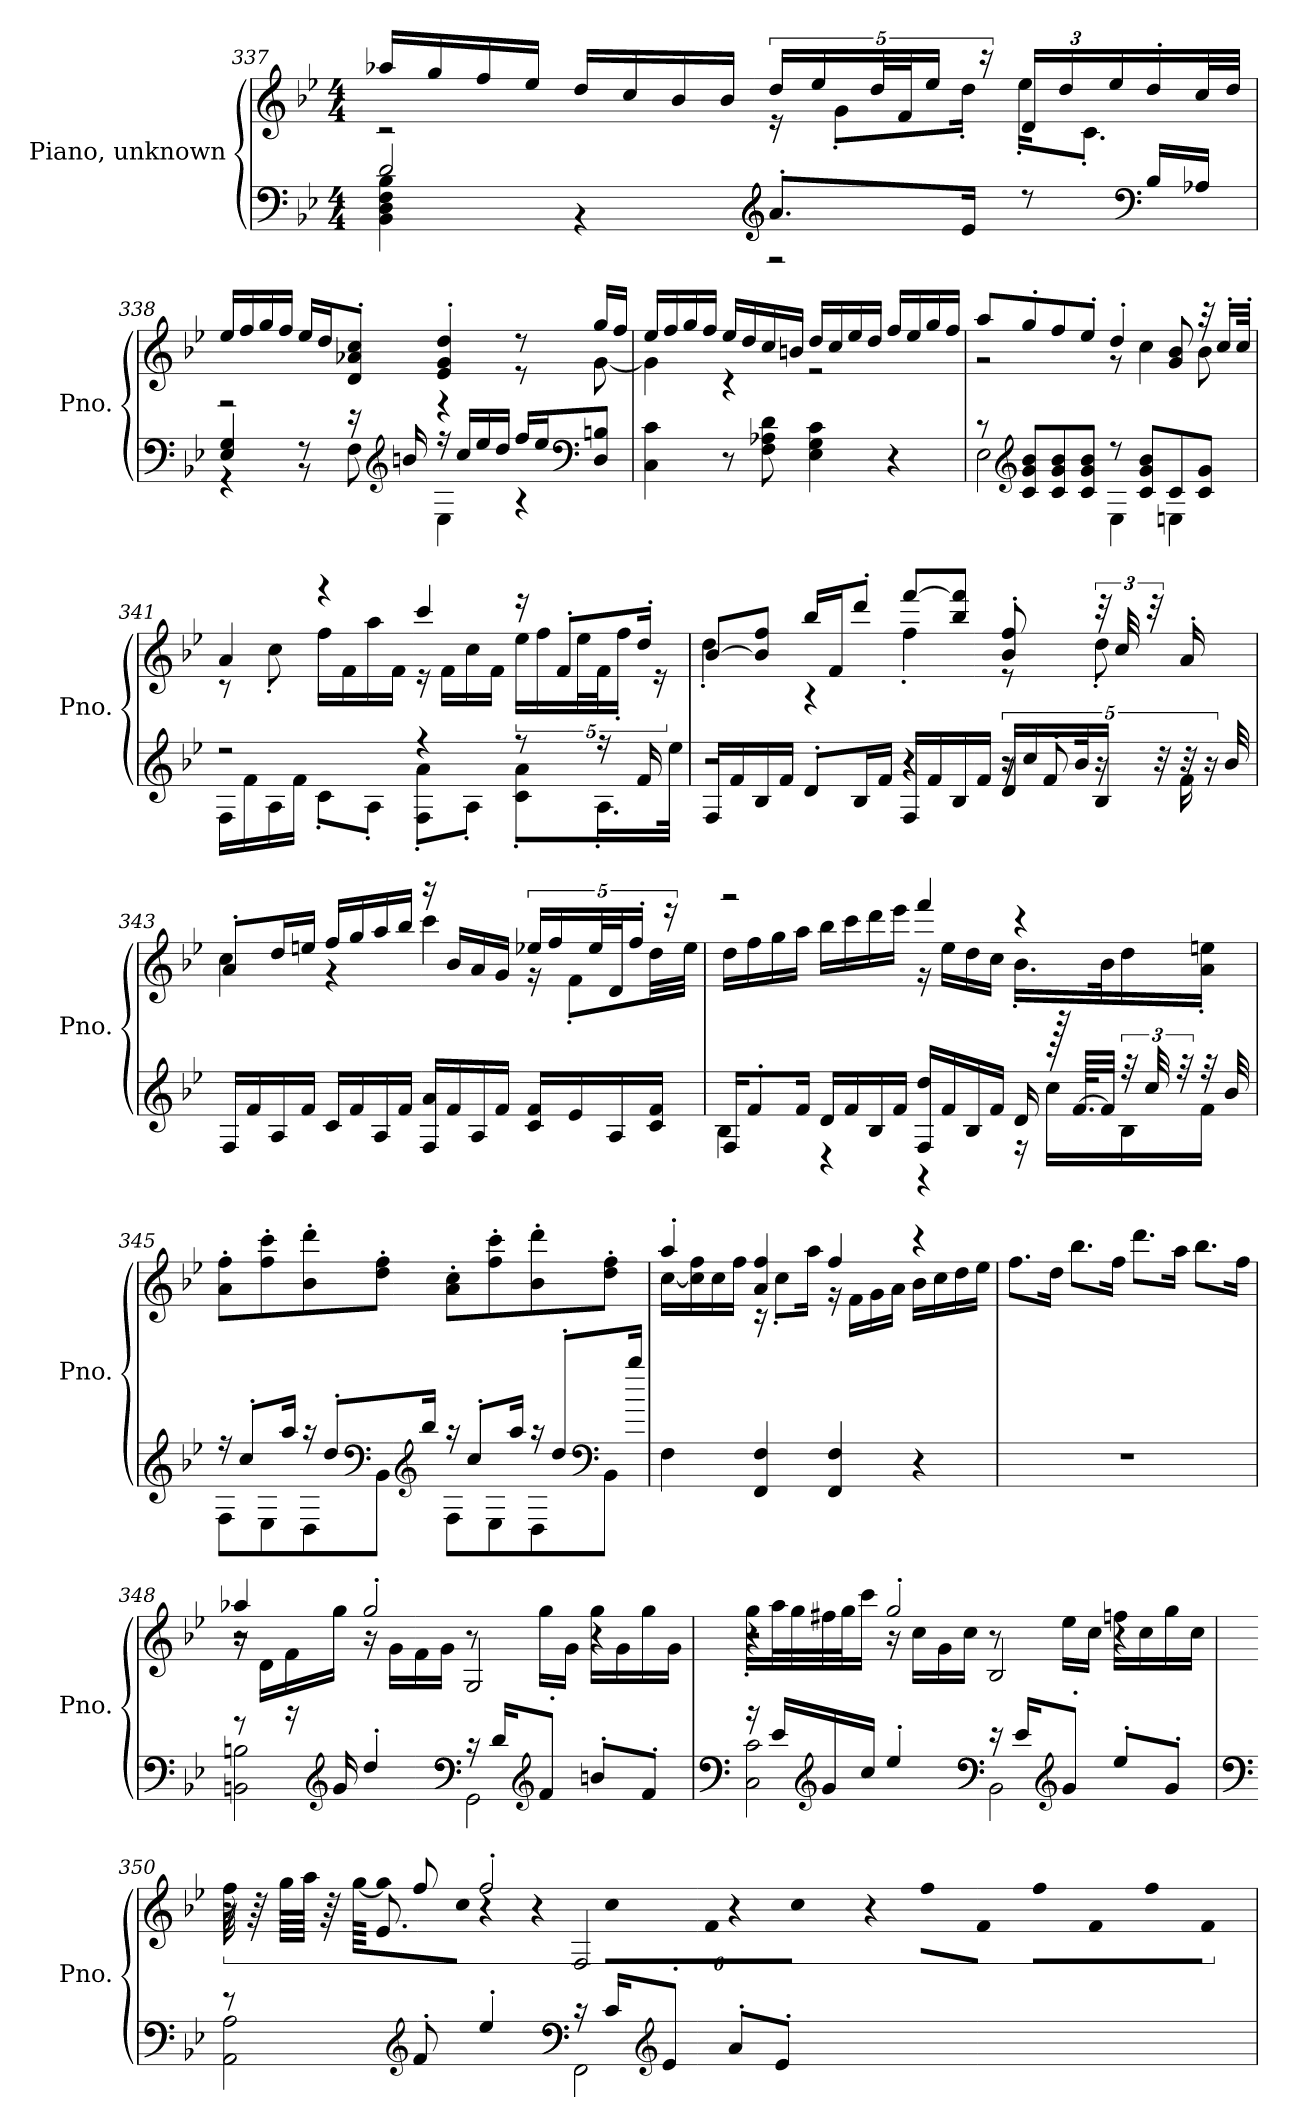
**kern	**kern
*part1	*part1
*staff2	*staff1
*I"Piano, unknown	*
*I'Pno.	*
!!LO:PB:g=z
*clefF4	*clefG2
*k[b-e-]	*k[b-e-]
*M4/4	*M4/4
=337	=337
*^	*^
2d/	4BB-\ 4D\ 4F\ 4B-\	16aa-X/LL	2r
.	.	16gg/	.
.	.	16ff/	.
.	.	16ee-/JJ	.
.	4r	16dd/LL	.
.	.	16cc/	.
.	.	16b-/	.
.	.	16b-/JJ	.
*clefG2	*	*	*
8.a'/L	2r	20dd/LL	16r
.	.	20ee-/	.
.	.	.	8g'\L
.	.	40dd/L	.
.	.	40f/J	.
.	.	20ee-/JJ	.
16e-/Jk	.	.	16dd'\Jk
.	.	20r	.
*	*	*Xbrackettup	*
8r	.	24d/LL	16ee-'\KL
.	.	24dd/	.
.	.	.	8.c'\J
.	.	24ee-/	.
*clefF4	*	*	*
16B-/LL	.	16dd'/	.
16A-X/JJ	.	32cc/L	.
.	.	32dd/JJJ	.
!!LO:LB:g=z	!!
=338	=338	=338	=338
4E-/ 4G/	4r	16ee-/LL	2r
.	.	16ff/	.
.	.	16gg/	.
.	.	16ff/JJ	.
8r	8r	16ee-/LL	.
.	.	16dd/J	.
16r	8F\	8d/' 8a-X/' 8cc/'J	.
*clefG2	*	*	*
16bn/	.	.	.
16r	4E-\	4e-/' 4g/' 4dd/'	4r
16cc/LL	.	.	.
16ee-/	.	.	.
16dd/JJ	.	.	.
16ff/LL	4r	8r	8r
16ee-/J	.	.	.
*clefF4	*	*	*
8D/ 8Bn/J	.	16gg/LL	[8g\
.	.	16ff/JJ	.
*v	*v	*	*
=339	=339	=339
4C\ 4c\	16ee-/LL	4g\]
.	16ff/	.
.	16gg/	.
.	16ff/JJ	.
8r	16ee-/LL	4r
.	16dd/	.
8F\ 8A-X\ 8d\	16cc/	.
.	16bn/JJ	.
4E-\ 4G\ 4c\	16dd/LL	2r
.	16cc/	.
.	16ee-/	.
.	16dd/JJ	.
4r	16ff/LL	.
.	16ee-/	.
.	16gg/	.
.	16ff/JJ	.
!!LO:LB:g=z	!!
=340	=340	=340
*^	*	*
8r	2E-\	8aa/L	2r
*clefG2	*	*	*
8c/ 8g/ 8b-/L	.	8gg'/	.
8c/ 8g/ 8b-/	.	8ff/	.
8c/ 8g/ 8b-/J	.	8ee-'/J	.
8r	4E-\	4dd'/	8r
8c/ 8g/ 8b-/L	.	.	4cc\
8c/	4En\	8g/ 8b-/	.
8c/ 8g/J	.	32r	8b-\
.	.	16cc'/LL	.
.	.	32cc'/JJk	.
=341	=341	=341	=341
2r	16F\LL	4a/	8r
.	16f\	.	.
.	16A\	.	8cc'\
.	16f\JJ	.	.
.	8c'\L	4r	16ff\LL
.	.	.	16f\
.	8A'\J	.	16aa\
.	.	.	16f\JJ
4r	8F\' 8a\'L	4ccc/	16r
.	.	.	16f\LL
.	8A'\J	.	16cc\
.	.	.	16f\JJ
*	*	*	*brackettup
8r	8c\' 8a\'L	16r	20ee-\LL
.	.	.	20ff\
.	.	8f'/L	.
.	.	.	40ee-\L
16r	16.A'\L	.	40f\J
.	.	.	20ff'\JJ
16f/	.	16dd'/Jk	.
.	.	.	20r
.	32ee-\JJk	.	.
!!LO:LB:g=z	!!
=342	=342	=342	=342
*	*^	*	*
2r	2r	16F/LL	[8b-/L	4dd'\
.	.	16f/	.	.
.	.	16B-/	8b-/] 8ff/J	.
.	.	16f/JJ	.	.
.	.	8d'/L	16bb-/LL	4r
.	.	.	16f/J	.
.	.	16B-/L	8ddd'/J	.
.	.	16f/JJ	.	.
4r	4r	16F/LL	[8fff/L	4ff'\
.	.	16f/	.	.
.	.	16B-/	8bb-/ 8fff/]J	.
.	.	16f/JJ	.	.
16r	8r	20d/LL	8b-/' 8ff/'	8r
.	.	20cc/	.	.
8f'/	.	.	.	.
.	.	40b-/K	.	.
.	16r	20B-/JJ	48r	8dd'\
.	.	.	48cc/	.
.	.	.	48r	.
.	.	40r	.	.
32r	16f\	.	16a'/	.
.	.	20r	.	.
32b-/	.	.	.	.
*v	*v	*v	*	*
=343	=343	=343
16F/LL	8a'/L	4cc\
16f/	.	.
16A/	16dd/L	.
16f/JJ	16een/JJ	.
16c/LL	16ff/LL	4r
16f/	16gg/	.
16A/	16aa/	.
16f/JJ	16bb-/JJ	.
16F/ 16a/LL	16r	4ccc\
16f/	16b-/LL	.
16A/	16a/	.
16f/JJ	16g/JJ	.
16c/ 16f/LL	20ee-X/LL	16r
.	20ff/	.
16e-/	.	8f'\L
.	40ee-/L	.
16A/	40d/J	.
.	20ff'/JJ	.
16c/ 16f/JJ	.	32dd\LL
.	20r	.
.	.	32ee-\JJJ
!!LO:LB:g=z	!!
=344	=344	=344
*^	*	*
16F/KL	4B-\	2r	16dd\LL
8f'/	.	.	16ff\
.	.	.	16gg\
16f/Jk	.	.	16aa\JJ
16d/LL	4r	.	16bb-\LL
16f/	.	.	16ccc\
16B-/	.	.	16ddd\
16f/JJ	.	.	16eee-\JJ
16F/ 16dd/LL	4r	4fff/	16r
16f/	.	.	16ee-\LL
16B-/	.	.	16dd\
16f/JJ	.	.	16cc\JJ
16d/	16r	4r	16.b-'\LL
128r	16cc\LL	.	.
[64.f/KLLL	.	.	.
32f/JJJ]	.	.	32b-\K
48r	16B-\	.	16dd\
48cc/	.	.	.
48r	.	.	.
32r	16f\JJ	.	16a\' 16een\'JJ
32b-/	.	.	.
*	*	*v	*v
!!LO:LB:g=z
=345	=345	=345
16r	8F\L	8a\' 8ff\'L
8cc'/L	.	.
.	8E-\	8ff\' 8ccc\'
16aa/Jk	.	.
16r	8D\	8b-\' 8ddd\'
8dd'/L	.	.
*clefF4	*	*
.	8BB-\J	8dd\' 8ff\'J
*clefG2	*	*
16bb-/Jk	.	.
16r	8F\L	8a\' 8cc\'L
8cc'/L	.	.
.	8E-\	8ff\' 8ccc\'
16aa/Jk	.	.
16r	8D\	8b-\' 8ddd\'
8dd'/L	.	.
*clefF4	*	*
.	8BB-\J	8dd\' 8ff\'J
16bb-/Jk	.	.
*v	*v	*
=346	=346
*	*^
4F\	4aa'/	[16cc\LL
.	.	16cc\] 16ff\
.	.	16cc\
.	.	16ff\JJ
4FF/ 4F/	4a/ 4ff/	16r
.	.	8cc'\L
.	.	16aa\Jk
4FF/ 4F/	4ff/	16r
.	.	16f\LL
.	.	16g\
.	.	16a\JJ
4r	4r	16b-\LL
.	.	16cc\
.	.	16dd\
.	.	16ee-\JJ
*	*v	*v
!!LO:PB:g=z
=347	=347
1r	8.ff\L
.	16dd\Jk
.	8.bb-\L
.	16ff\Jk
.	8.ddd\L
.	16aa\Jk
.	8.bb-\L
.	16ff\Jk
=348	=348
*^	*^
*	*	*	*^
8r	2BBn\ 2Bn\	4aa-X/	16r	2r
.	.	.	16d\LL	.
16r	.	.	16f\	.
*clefG2	*	*	*	*
16g/	.	.	16gg\JJ	.
4dd'/	.	2gg'/	16r	.
.	.	.	16g\LL	.
.	.	.	16f\	.
.	.	.	16g\JJ	.
*clefF4	*	*	*	*
16r	2GG\	.	8r	2G/
16d/KL	.	.	.	.
*clefG2	*	*	*	*
8f'/J	.	.	16gg\LL	.
.	.	.	16g\JJ	.
8bn'/L	.	4r	16gg\LL	.
.	.	.	16g\	.
8f'/J	.	.	16gg\	.
.	.	.	16g\JJ	.
!!LO:LB:g=z	!!	!!
=349	=349	=349	=349	=349
*clefF4	*	*	*	*
16r	2C\ 2c\	4r	16gg'\LL	2r
16e-/LL	.	.	32aa\L	.
.	.	.	32gg\	.
*clefG2	*	*	*	*
16g/	.	.	32ff#X\	.
.	.	.	32gg\J	.
16cc/JJ	.	.	16ccc\JJ	.
4ee-'/	.	2gg'/	16r	.
.	.	.	16cc\LL	.
.	.	.	16g\	.
.	.	.	16cc\JJ	.
*clefF4	*	*	*	*
16r	2BB-\	.	8r	2B-/
16e-/KL	.	.	.	.
*clefG2	*	*	*	*
8g'/J	.	.	16ee-\LL	.
.	.	.	16cc\JJ	.
8ee-'/L	.	4r	16ffn\LL	.
.	.	.	16cc\	.
8g'/J	.	.	16gg\	.
.	.	.	16cc\JJ	.
!!LO:LB:g=z	!!	!!
=350	=350	=350	=350	=350
*clefF4	*	*	*	*
8r	2AA\ 2A\	8r	96ff\	16r
.	.	.	96r	.
.	.	.	96gg\LLLL	.
.	.	.	96aa\JJJJ	.
.	.	.	96r	.
.	.	.	[96gg\KKKL	.
.	.	.	8gg\]	8.e-'/
*clefG2	*	*	*	*
8f'/	.	8ff/	.	.
.	.	.	16cc\Jk	.
4ee-'/	.	2ff'/	16r	4r
.	.	.	16cc\LL	.
.	.	.	16f\	.
.	.	.	16cc\JJ	.
*clefF4	*	*	*	*
16r	2FF\	.	8r	2F/
16c/KL	.	.	.	.
*clefG2	*	*	*	*
8e-'/J	.	.	16ff\LL	.
.	.	.	16f\JJ	.
8a'/L	.	4r	16ff\LL	.
.	.	.	16f\	.
8e-'/J	.	.	16ff\	.
.	.	.	16f\JJ	.
*v	*v	*	*	*
*	*v	*v	*v
=	=
*-	*-
